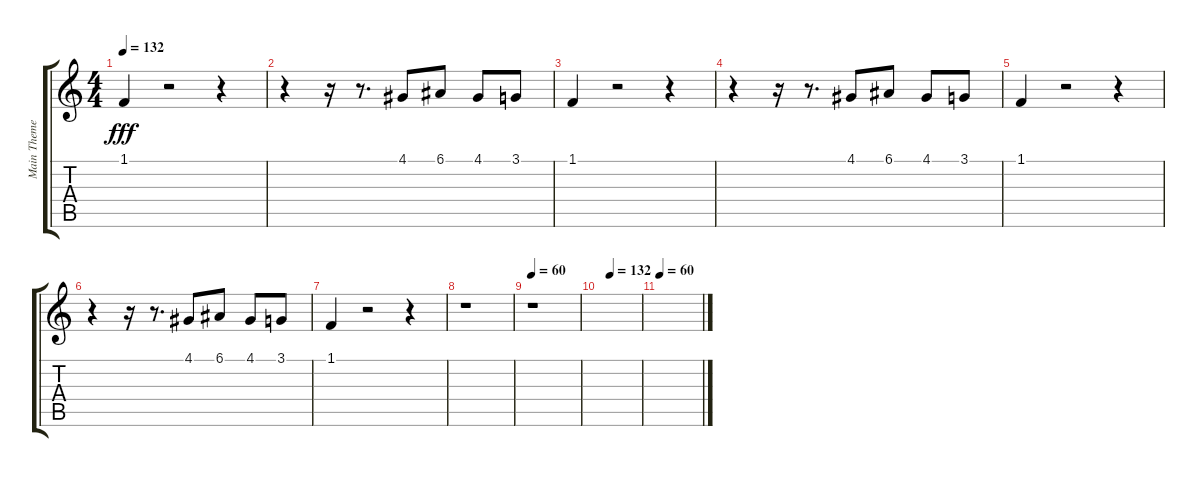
\track ("Main Theme" "Main Theme") {instrument altosax}
\staff {score tabs}
\tuning (E4 B3 G3 D3 A2 E2) {hide}
\ts (4 4)
\tempo 132
\clef g2
\ks c
1.1.4{dy fff} r.2 r.4 |
r.4 r.16 r.8{d} 4.1.8 6.1.8 4.1.8 3.1.8 |
1.1.4 r.2 r.4 |
r.4 r.16 r.8{d} 4.1.8 6.1.8 4.1.8 3.1.8 |
1.1.4 r.2 r.4 |
r.4 r.16 r.8{d} 4.1.8 6.1.8 4.1.8 3.1.8 |
1.1.4 r.2 r.4 |
r.1 |
\tempo 60
r.1 |
\tempo (132 0.25)
|
\tempo 60
